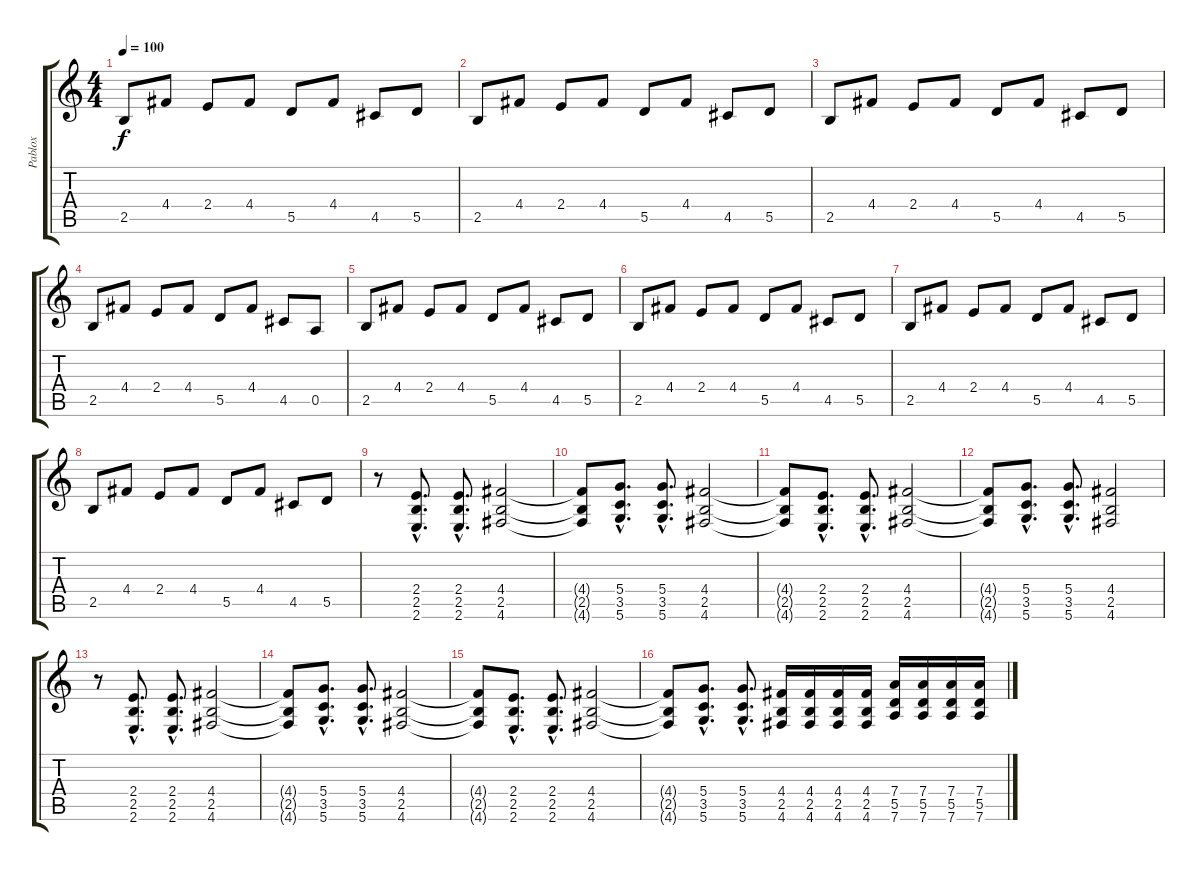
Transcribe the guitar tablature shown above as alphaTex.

\track ("Pablox" "Pablox") {instrument distortionguitar}
\staff {score tabs}
\tuning (E4 B3 G3 D3 A2 D2) {hide}
\ts (4 4)
\tempo 100
\clef g2
\ks c
2.5.8{dy f} 4.4.8 2.4.8 4.4.8 5.5.8 4.4.8 4.5.8 5.5.8 |
2.5.8 4.4.8 2.4.8 4.4.8 5.5.8 4.4.8 4.5.8 5.5.8 |
2.5.8 4.4.8 2.4.8 4.4.8 5.5.8 4.4.8 4.5.8 5.5.8 |
2.5.8 4.4.8 2.4.8 4.4.8 5.5.8 4.4.8 4.5.8 0.5.8 |
2.5.8 4.4.8 2.4.8 4.4.8 5.5.8 4.4.8 4.5.8 5.5.8 |
2.5.8 4.4.8 2.4.8 4.4.8 5.5.8 4.4.8 4.5.8 5.5.8 |
2.5.8 4.4.8 2.4.8 4.4.8 5.5.8 4.4.8 4.5.8 5.5.8 |
2.5.8 4.4.8 2.4.8 4.4.8 5.5.8 4.4.8 4.5.8 5.5.8 |
r.8 (2.4{hac} 2.5{hac} 2.6{hac}).8{d} (2.4{hac} 2.5{hac} 2.6{hac}).8{d} (4.4 2.5 4.6).2 |
(4.4{t} 2.5{t} 4.6{t}).8 (5.4{hac} 3.5{hac} 5.6{hac}).8{d} (5.4{hac} 3.5{hac} 5.6{hac}).8{d} (4.4 2.5 4.6).2 |
(4.4{t} 2.5{t} 4.6{t}).8 (2.4{hac} 2.5{hac} 2.6{hac}).8{d} (2.4{hac} 2.5{hac} 2.6{hac}).8{d} (4.4 2.5 4.6).2 |
(4.4{t} 2.5{t} 4.6{t}).8 (5.4{hac} 3.5{hac} 5.6{hac}).8{d} (5.4{hac} 3.5{hac} 5.6{hac}).8{d} (4.4 2.5 4.6).2 |
r.8 (2.4{hac} 2.5{hac} 2.6{hac}).8{d} (2.4{hac} 2.5{hac} 2.6{hac}).8{d} (4.4 2.5 4.6).2 |
(4.4{t} 2.5{t} 4.6{t}).8 (5.4{hac} 3.5{hac} 5.6{hac}).8{d} (5.4{hac} 3.5{hac} 5.6{hac}).8{d} (4.4 2.5 4.6).2 |
(4.4{t} 2.5{t} 4.6{t}).8 (2.4{hac} 2.5{hac} 2.6{hac}).8{d} (2.4{hac} 2.5{hac} 2.6{hac}).8{d} (4.4 2.5 4.6).2 |
(4.4{t} 2.5{t} 4.6{t}).8 (5.4{hac} 3.5{hac} 5.6{hac}).8{d} (5.4{hac} 3.5{hac} 5.6{hac}).8{d} (4.4 2.5 4.6).16 (4.4 2.5 4.6).16 (4.4 2.5 4.6).16 (4.4 2.5 4.6).16 (7.4 5.5 7.6).16 (7.4 5.5 7.6).16 (7.4 5.5 7.6).16 (7.4 5.5 7.6).16
